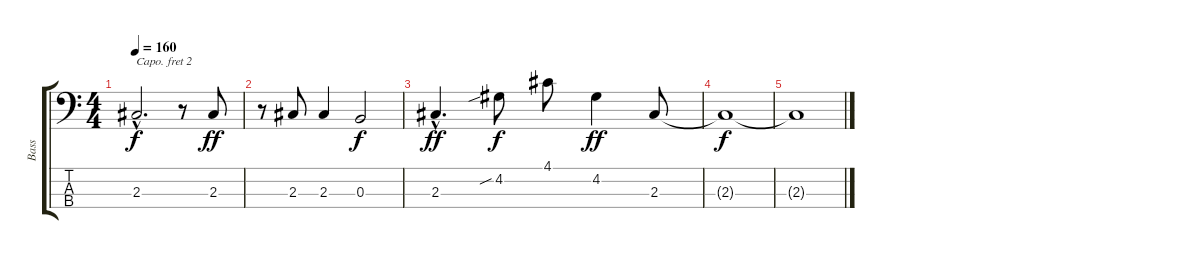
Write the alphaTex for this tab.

\track ("Bass" "Bass") {instrument electricbassfinger}
\staff {score tabs}
\capo 2
\tuning (G2 D2 A1 E1) {hide}
\ts (4 4)
\tempo 160
\clef f4
\ks c
2.3{hac}.2{d dy f} r.8 2.3.8{dy ff} |
r.8 2.3.8 2.3.4 0.3.2{dy f} |
2.3{hac}.4{d dy ff} 4.2{sib}.8{dy f} 4.1.8 4.2.4{dy ff} 2.3.8 |
2.3{t}.1{dy f} |
2.3{t}.1
